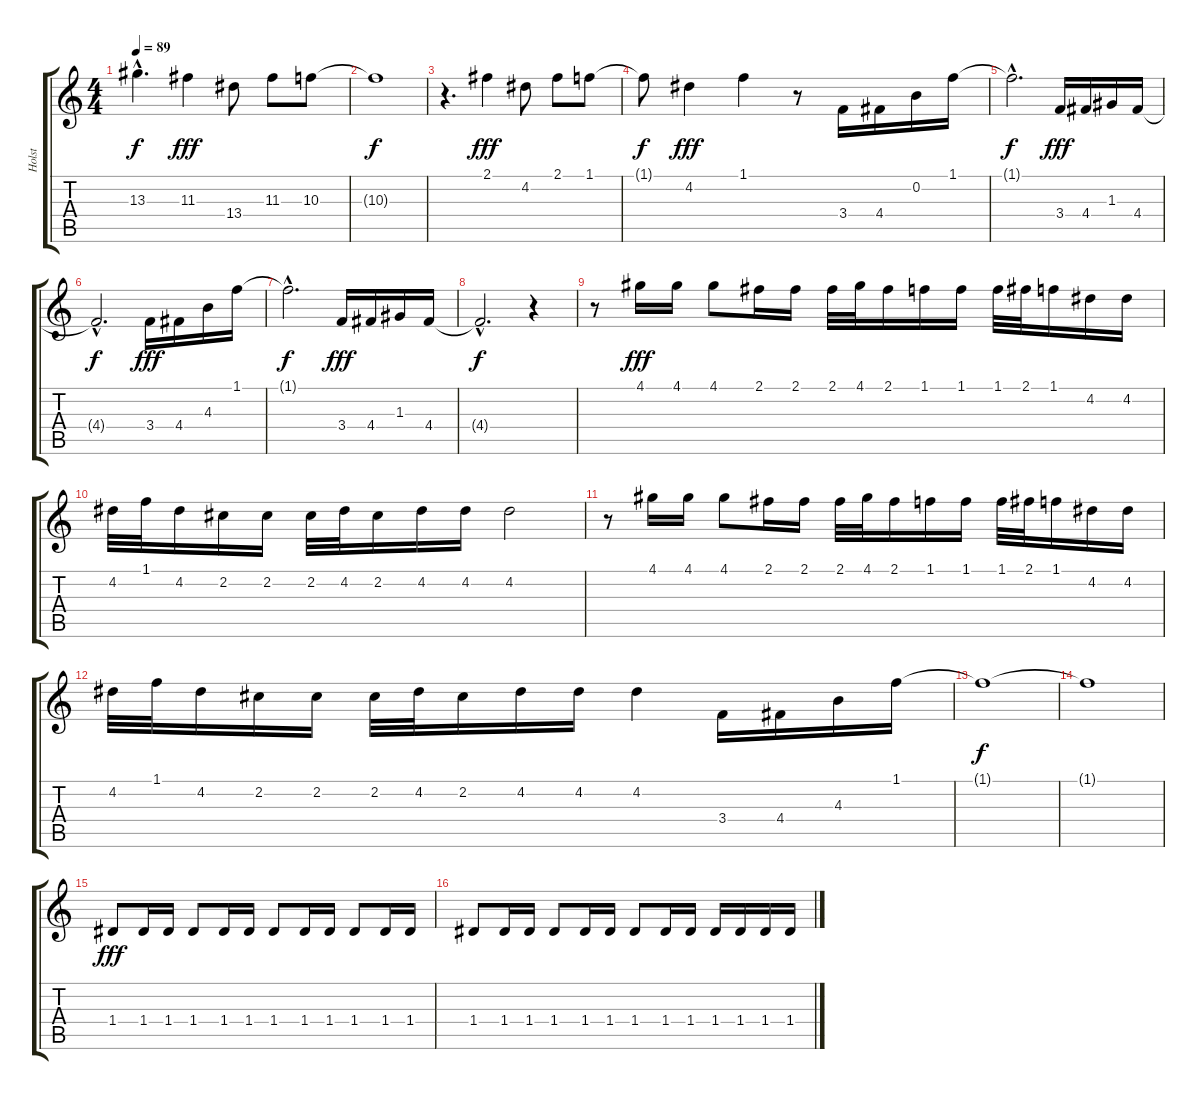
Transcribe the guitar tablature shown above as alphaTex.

\track ("Holst" "Holst") {instrument distortionguitar}
\staff {score tabs}
\tuning (E4 B3 G3 D3 A2 E2) {hide}
\ts (4 4)
\tempo 89
\clef g2
\ks c
13.3{hac t}.4{d dy f} 11.3.4{dy fff} 13.4.8 11.3.8 10.3.8 |
10.3{t}.1{dy f} |
r.4{d} 2.1.4{dy fff} 4.2.8 2.1.8 1.1.8 |
1.1{t}.8{dy f} 4.2.4{dy fff} 1.1.4 r.8 3.4.16 4.4.16 0.2.16 1.1.16 |
1.1{hac t}.2{d dy f} 3.4.16{dy fff} 4.4.16 1.3.16 4.4.16 |
4.4{hac t}.2{d dy f} 3.4.16{dy fff} 4.4.16 4.3.16 1.1.16 |
1.1{hac t}.2{d dy f} 3.4.16{dy fff} 4.4.16 1.3.16 4.4.16 |
4.4{hac t}.2{d dy f} r.4 |
r.8 4.1.16{dy fff} 4.1.16 4.1.8 2.1.16 2.1.16 2.1.32 4.1.32 2.1.16 1.1.16 1.1.16 1.1.32 2.1.32 1.1.16 4.2.16 4.2.16 |
4.2.32 1.1.32 4.2.16 2.2.16 2.2.16 2.2.32 4.2.32 2.2.16 4.2.16 4.2.16 4.2.2 |
r.8 4.1.16 4.1.16 4.1.8 2.1.16 2.1.16 2.1.32 4.1.32 2.1.16 1.1.16 1.1.16 1.1.32 2.1.32 1.1.16 4.2.16 4.2.16 |
4.2.32 1.1.32 4.2.16 2.2.16 2.2.16 2.2.32 4.2.32 2.2.16 4.2.16 4.2.16 4.2.4 3.4.16 4.4.16 4.3.16 1.1.16 |
1.1{t}.1{dy f} |
1.1{t}.1 |
1.4.8{dy fff} 1.4.16 1.4.16 1.4.8 1.4.16 1.4.16 1.4.8 1.4.16 1.4.16 1.4.8 1.4.16 1.4.16 |
1.4.8 1.4.16 1.4.16 1.4.8 1.4.16 1.4.16 1.4.8 1.4.16 1.4.16 1.4.16 1.4.16 1.4.16 1.4.16
